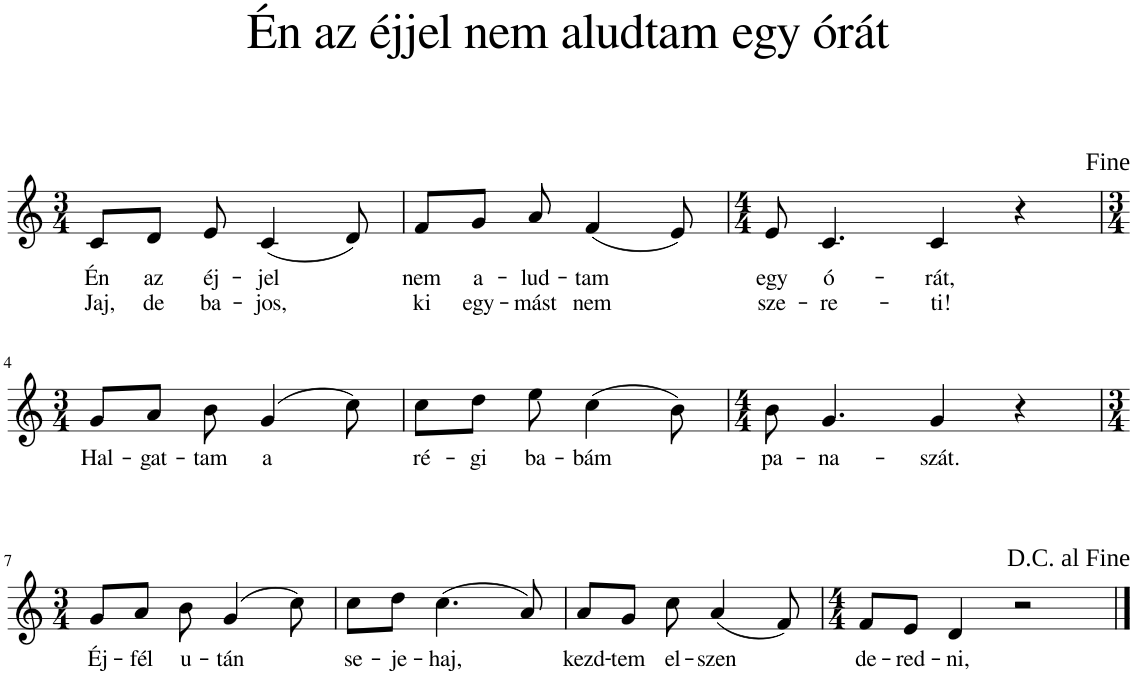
**kern	**text	**text
*part1	*part1	*part1
*staff1	*staff1	*staff1
*I"Piano	*	*
*I'Pno	*	*
*clefG2	*	*
*k[]	*	*
*M3/4	*	*
=1	=1	=1
!	!LO:LY:b	!LO:LY:b
8c/L	Én	Jaj,
!	!LO:LY:b	!LO:LY:b
8d/J	az	de
!	!LO:LY:b	!LO:LY:b
8e/	éj-	ba-
!	!LO:LY:b	!LO:LY:b
(4c/	-jel	-jos,
8d/)	.	.
=2	=2	=2
!	!LO:LY:b	!LO:LY:b
8f/L	nem	ki
!	!LO:LY:b	!LO:LY:b
8g/J	a-	egy-
!	!LO:LY:b	!LO:LY:b
8a/	-lud-	-mást
!	!LO:LY:b	!LO:LY:b
(4f/	-tam	nem
8e/)	.	.
=3	=3	=3
*M4/4	*	*
!	!LO:LY:b	!LO:LY:b
8e/	egy	sze-
!	!LO:LY:b	!LO:LY:b
4.c/	ó-	-re-
!	!LO:LY:b	!LO:LY:b
4c/	-rát,	-ti!
4r	.	.
!LO:TX:a:t=<font face="Times New Roman"/>Fine	!	!
!!LO:LB:g=z
=4	=4	=4
*M3/4	*	*
!	!LO:LY:b	!
8g/L	Hal-	.
!	!LO:LY:b	!
8a/J	-gat-	.
!	!LO:LY:b	!
8b\	-tam	.
!	!LO:LY:b	!
(4g/	a	.
8cc\)	.	.
=5	=5	=5
!	!LO:LY:b	!
8cc\L	ré-	.
!	!LO:LY:b	!
8dd\J	-gi	.
!	!LO:LY:b	!
8ee\	ba-	.
!	!LO:LY:b	!
(4cc\	-bám	.
8b\)	.	.
=6	=6	=6
*M4/4	*	*
!	!LO:LY:b	!
8b\	pa-	.
!	!LO:LY:b	!
4.g/	-na-	.
!	!LO:LY:b	!
4g/	-szát.	.
4r	.	.
!!LO:LB:g=z
=7	=7	=7
*M3/4	*	*
!	!LO:LY:b	!
8g/L	Éj-	.
!	!LO:LY:b	!
8a/J	-fél	.
!	!LO:LY:b	!
8b\	u-	.
!	!LO:LY:b	!
(4g/	-tán	.
8cc\)	.	.
=8	=8	=8
!	!LO:LY:b	!
8cc\L	se-	.
!	!LO:LY:b	!
8dd\J	-je-	.
!	!LO:LY:b	!
(4.cc\	-haj,	.
8a/)	.	.
=9	=9	=9
!	!LO:LY:b	!
8a/L	kezd-	.
!	!LO:LY:b	!
8g/J	-tem	.
!	!LO:LY:b	!
8cc\	el-	.
!	!LO:LY:b	!
(4a/	-szen	.
8f/)	.	.
=10	=10	=10
*M4/4	*	*
!	!LO:LY:b	!
8f/L	de-	.
!	!LO:LY:b	!
8e/J	-red-	.
!	!LO:LY:b	!
4d/	-ni,	.
2r	.	.
!LO:TX:a:t=<font face="Times New Roman"/>D.C. al Fine	!	!
==	==	==
*-	*-	*-
